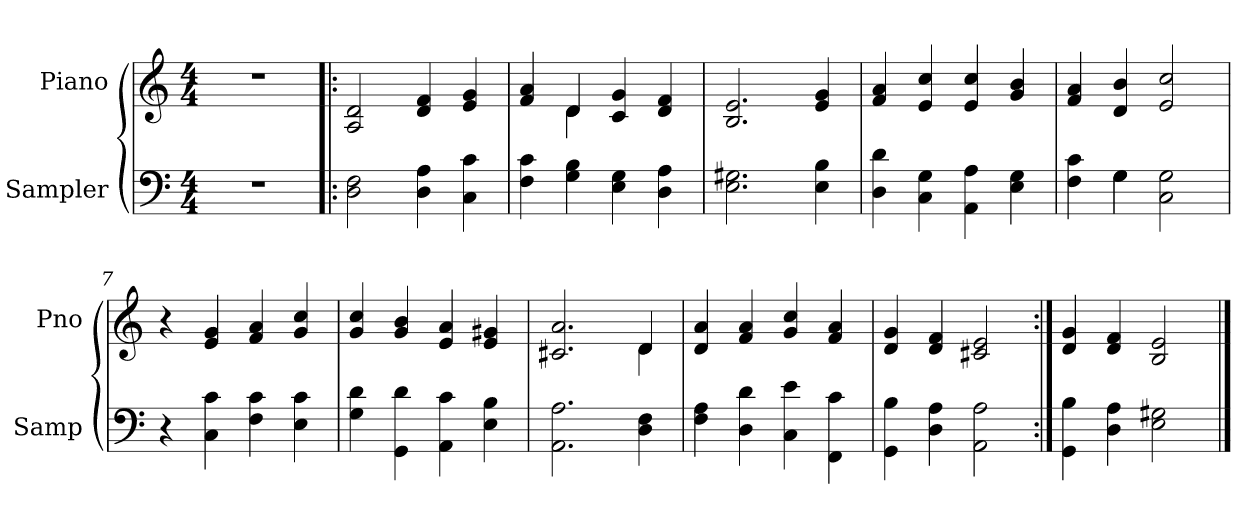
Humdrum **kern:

**kern	**kern
*part2	*part1
*staff2	*staff1
*I"Sampler	*I"Piano
*I'Samp	*I'Pno
*clefF4	*clefG2
*M4/4	*M4/4
=1	=1
1r	1r
=2!|:	=2!|:
2D 2F	2A 2d
4D 4A	4d 4f
4C 4c	4e 4g
=3	=3
*	*^
4F 4c	4f 4a	4ryy
4G 4B	4d/	4d
4E 4G	4c 4g	2ryy
4D 4A	4d 4f	.
*	*v	*v
=4	=4
2.E 2.G#X	2.B 2.e
4E 4B	4e 4g
=5	=5
4D 4d	4f 4a
4C 4G	4e 4cc
4AA 4A	4e 4cc
4E 4G	4g 4b
=6	=6
*^	*
4F 4c	4ryy	4f 4a
4G\	4G	4d 4b
2C 2G	2ryy	2e 2cc
*v	*v	*
=7	=7
4r	4r
4C 4c	4e 4g
4F 4c	4f 4a
4E 4c	4g 4cc
=8	=8
4G 4d	4g 4cc
4GG 4d	4g 4b
4AA 4c	4e 4a
4E 4B	4e 4g#X
=9	=9
*	*^
2.AA 2.A	2.c#X 2.a	2.ryy
4D 4F	4d/	4d
*	*v	*v
=10	=10
4F 4A	4d 4a
4D 4d	4f 4a
4C 4e	4g 4cc
4FF 4c	4f 4a
=11	=11
4GG 4B	4d 4g
4D 4A	4d 4f
2AA 2A	2c#X 2e
=12:|!	=12:|!
4GG 4B	4d 4g
4D 4A	4d 4f
2E 2G#X	2B 2e
==	==
*-	*-
